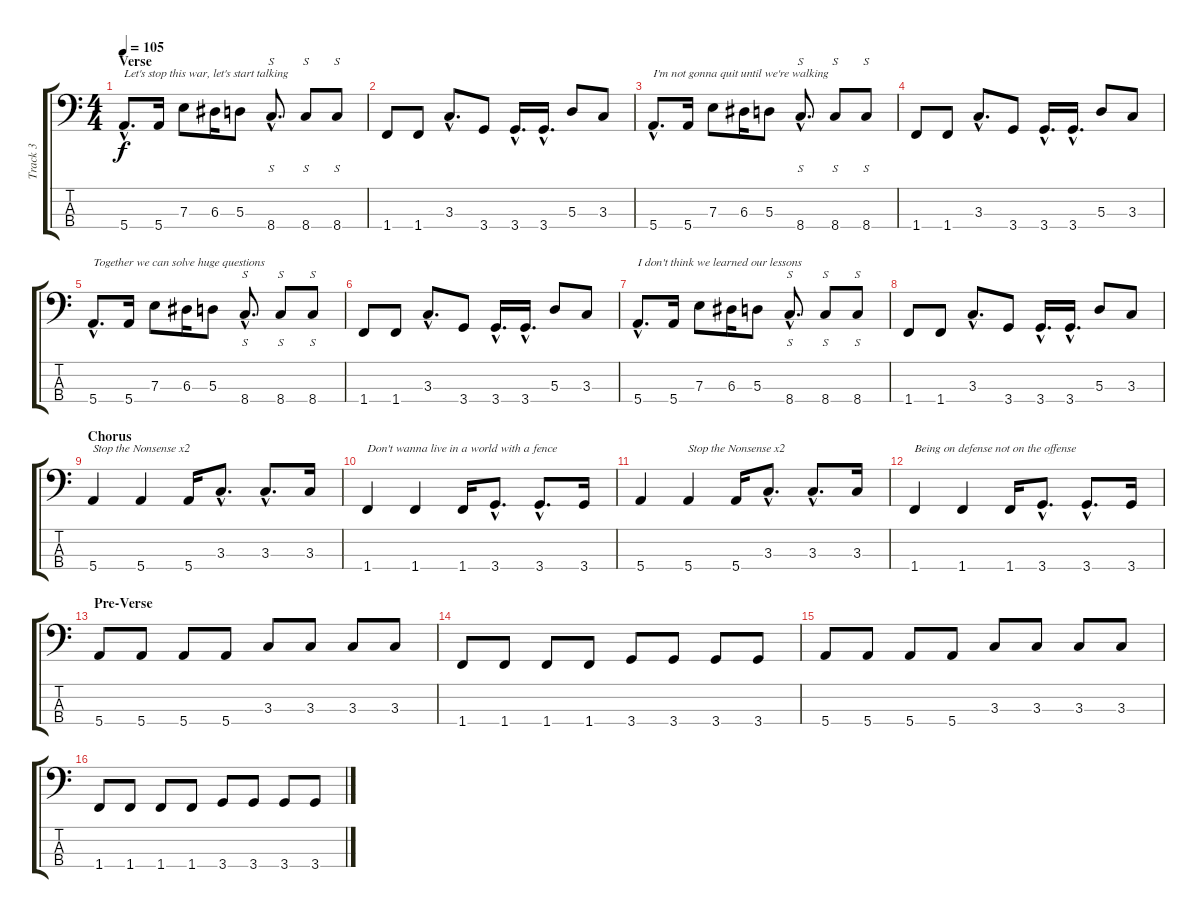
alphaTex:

\track ("Track 3" "Track 3") {instrument slapbass1}
\staff {score tabs}
\tuning (G2 D2 A1 E1) {hide}
\ts (4 4)
\section ("" "Verse")
\tempo 105
\clef f4
\ks c
5.4{hac}.8{d txt "Let's stop this war, let's start talking" dy f volume 16 instrument slapbass1} 5.4.16 7.3.8 6.3.16 5.3.8 8.4{hac}.8{s d} 8.4.8{s} 8.4.8{s} |
1.4.8 1.4.8 3.3{hac}.8{d} 3.4.8 3.4{hac}.16{d} 3.4{hac}.16{d} 5.3.8 3.3.8 |
5.4{hac}.8{d txt "I'm not gonna quit until we're walking"} 5.4.16 7.3.8 6.3.16 5.3.8 8.4{hac}.8{s d} 8.4.8{s} 8.4.8{s} |
1.4.8 1.4.8 3.3{hac}.8{d} 3.4.8 3.4{hac}.16{d} 3.4{hac}.16{d} 5.3.8 3.3.8 |
5.4{hac}.8{d txt "Together we can solve huge questions"} 5.4.16 7.3.8 6.3.16 5.3.8 8.4{hac}.8{s d} 8.4.8{s} 8.4.8{s} |
1.4.8 1.4.8 3.3{hac}.8{d} 3.4.8 3.4{hac}.16{d} 3.4{hac}.16{d} 5.3.8 3.3.8 |
5.4{hac}.8{d txt "I don't think we learned our lessons"} 5.4.16 7.3.8 6.3.16 5.3.8 8.4{hac}.8{s d} 8.4.8{s} 8.4.8{s} |
1.4.8 1.4.8 3.3{hac}.8{d} 3.4.8 3.4{hac}.16{d} 3.4{hac}.16{d} 5.3.8 3.3.8 |
\section ("" "Chorus")
5.4.4{txt "Stop the Nonsense x2" volume 10 instrument slapbass1} 5.4.4 5.4.16 3.3{hac}.8{d} 3.3{hac}.8{d} 3.3.16 |
1.4.4{txt "Don't wanna live in a world with a fence"} 1.4.4 1.4.16 3.4{hac}.8{d} 3.4{hac}.8{d} 3.4.16 |
5.4.4 5.4.4{txt "Stop the Nonsense x2"} 5.4.16 3.3{hac}.8{d} 3.3{hac}.8{d} 3.3.16 |
1.4.4{txt "Being on defense not on the offense"} 1.4.4 1.4.16 3.4{hac}.8{d} 3.4{hac}.8{d} 3.4.16 |
\section ("" "Pre-Verse")
5.4.8 5.4.8 5.4.8 5.4.8 3.3.8 3.3.8 3.3.8 3.3.8 |
1.4.8 1.4.8 1.4.8 1.4.8 3.4.8 3.4.8 3.4.8 3.4.8 |
5.4.8 5.4.8 5.4.8 5.4.8 3.3.8 3.3.8 3.3.8 3.3.8 |
1.4.8 1.4.8 1.4.8 1.4.8 3.4.8 3.4.8 3.4.8 3.4.8
